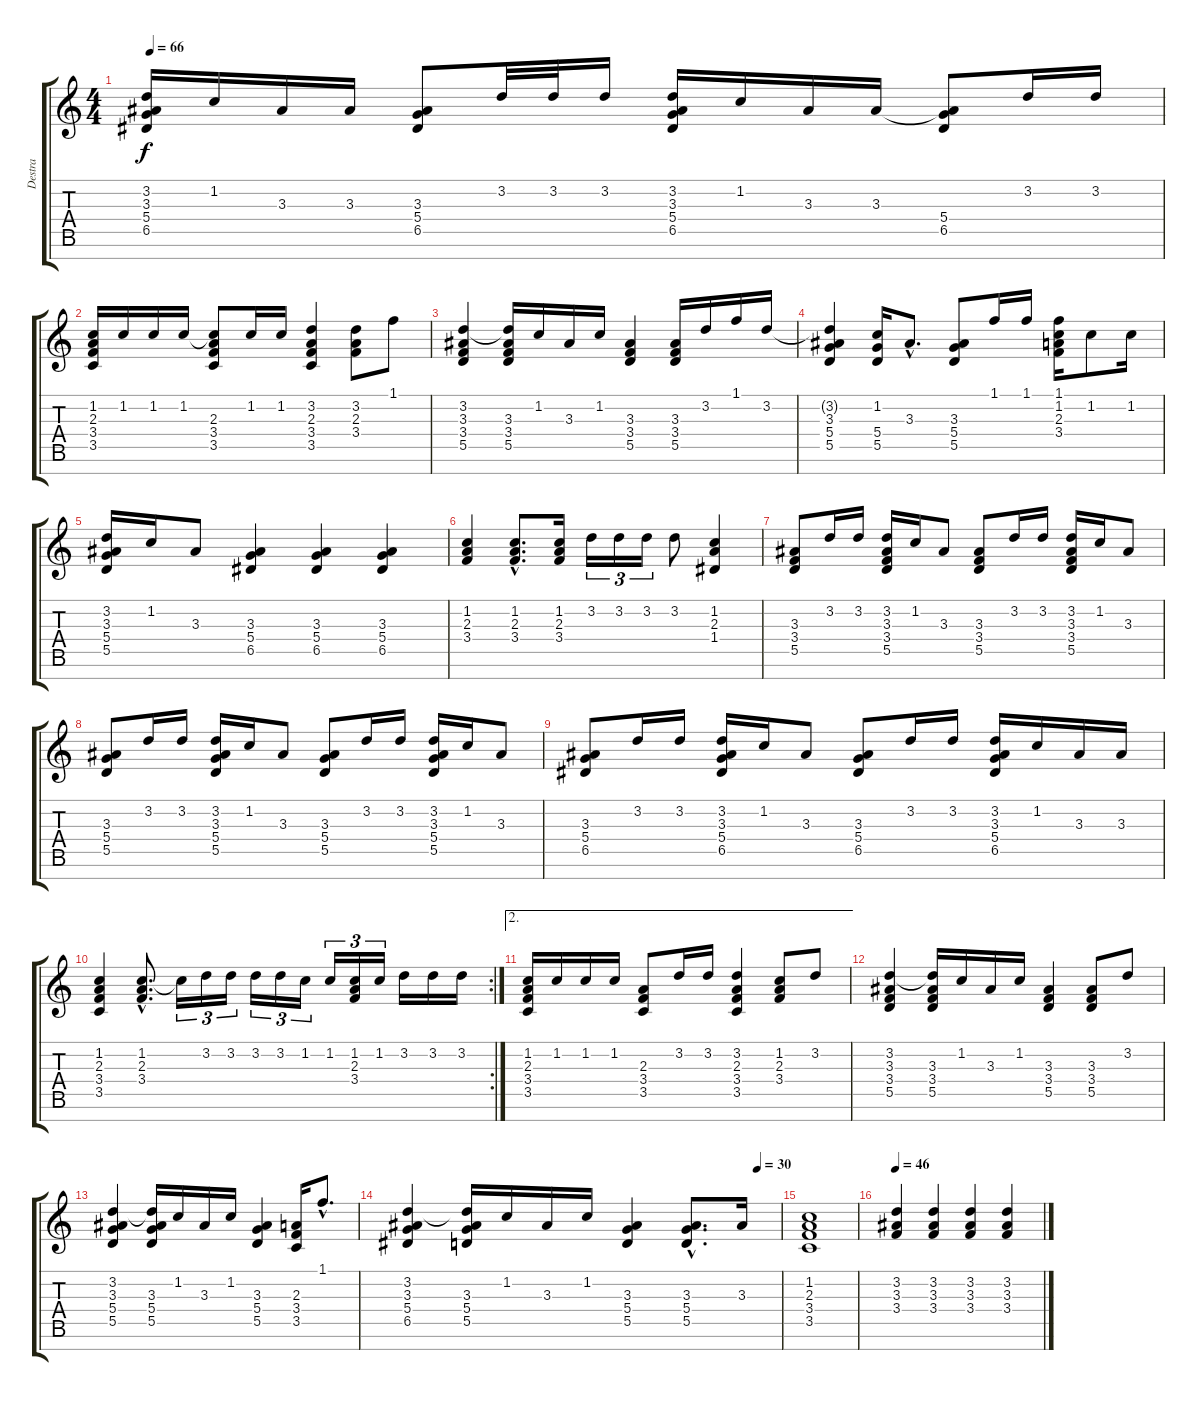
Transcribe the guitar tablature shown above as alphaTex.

\track ("Destra" "Destra") {instrument brightacousticpiano}
\staff {score tabs}
\tuning (E5 B4 G4 D4 A3 E3 D3) {hide}
\ts (4 4)
\tempo 66
\clef g2
\ks c
(3.2{t} 3.3 5.4 6.5).16{dy f} 1.2.16 3.3.16 3.3.16 (3.3 5.4 6.5).8 3.2.32 3.2.32 3.2.16 (3.2 3.3 5.4 6.5).16 1.2.16 3.3.16 3.3.16 (3.3{t} 5.4 6.5).8 3.2.16 3.2.16 |
(1.2 2.3 3.4 3.5).16 1.2.16 1.2.16 1.2.16 (1.2{t} 2.3 3.4 3.5).8 1.2.16 1.2.16 (3.2 2.3 3.4 3.5).4 (3.2 2.3 3.4).8 1.1.8 |
(3.2 3.3 3.4 5.5).4 (3.2{t} 3.3 3.4 5.5).16 1.2.16 3.3.16 1.2.16 (3.3 3.4 5.5).4 (3.3 3.4 5.5).16 3.2.16 1.1.16 3.2.16 |
(3.2{t} 3.3 5.4 5.5).4 (1.2 5.4 5.5).16 3.3{hac}.8{d} (3.3 5.4 5.5).8 1.1.16 1.1.16 (1.1 1.2 2.3 3.4).16 1.2.8 1.2.16 |
(3.2 3.3 5.4 5.5).16 1.2.16 3.3.8 (3.3 5.4 6.5).4 (3.3 5.4 6.5).4 (3.3 5.4 6.5).4 |
(1.2 2.3 3.4).4 (1.2{hac} 2.3{hac} 3.4{hac}).8{d} (1.2 2.3 3.4).16 3.2.16{tu (3 2)} 3.2.16{tu (3 2)} 3.2.16{tu (3 2)} 3.2.8 (1.2 2.3 1.4).4 |
(3.3 3.4 5.5).8 3.2.16 3.2.16 (3.2 3.3 3.4 5.5).16 1.2.16 3.3.8 (3.3 3.4 5.5).8 3.2.16 3.2.16 (3.2 3.3 3.4 5.5).16 1.2.16 3.3.8 |
(3.3 5.4 5.5).8 3.2.16 3.2.16 (3.2 3.3 5.4 5.5).16 1.2.16 3.3.8 (3.3 5.4 5.5).8 3.2.16 3.2.16 (3.2 3.3 5.4 5.5).16 1.2.16 3.3.8 |
(3.3 5.4 6.5).8 3.2.16 3.2.16 (3.2 3.3 5.4 6.5).16 1.2.16 3.3.8 (3.3 5.4 6.5).8 3.2.16 3.2.16 (3.2 3.3 5.4 6.5).16 1.2.16 3.3.16 3.3.16 |
\rc 2
(1.2 2.3 3.4 3.5).4 (1.2{hac} 2.3{hac} 3.4{hac}).8{d} 1.2{t}.16{tu (3 2)} 3.2.16{tu (3 2)} 3.2.16{tu (3 2)} 3.2.16{tu (3 2)} 3.2.16{tu (3 2)} 1.2.16{tu (3 2)} 1.2.16{tu (3 2)} (1.2 2.3 3.4).16{tu (3 2)} 1.2.16{tu (3 2)} 3.2.16 3.2.16 3.2.16 |
\ae 2
(1.2 2.3 3.4 3.5).16 1.2.16 1.2.16 1.2.16 (2.3 3.4 3.5).8 3.2.16 3.2.16 (3.2 2.3 3.4 3.5).4 (1.2 2.3 3.4).8 3.2.8 |
(3.2 3.3 3.4 5.5).4 (3.2{t} 3.3 3.4 5.5).16 1.2.16 3.3.16 1.2.16 (3.3 3.4 5.5).4 (3.3 3.4 5.5).8 3.2.8 |
(3.2 3.3 5.4 5.5).4 (3.2{t} 3.3 5.4 5.5).16 1.2.16 3.3.16 1.2.16 (3.3 5.4 5.5).4 (2.3 3.4 3.5).16 1.1{hac}.8{d} |
\tempo (30 0.9375)
(3.2 3.3 5.4 6.5).4 (3.2{t} 3.3 5.4 5.5).16 1.2.16 3.3.16 1.2.16 (3.3 5.4 5.5).4 (3.3{hac} 5.4{hac} 5.5{hac}).8{d} 3.3.16 |
(1.2 2.3 3.4 3.5).1 |
\tempo 46
(3.2 3.3 3.4).4 (3.2 3.3 3.4).4 (3.2 3.3 3.4).4 (3.2 3.3 3.4).4
